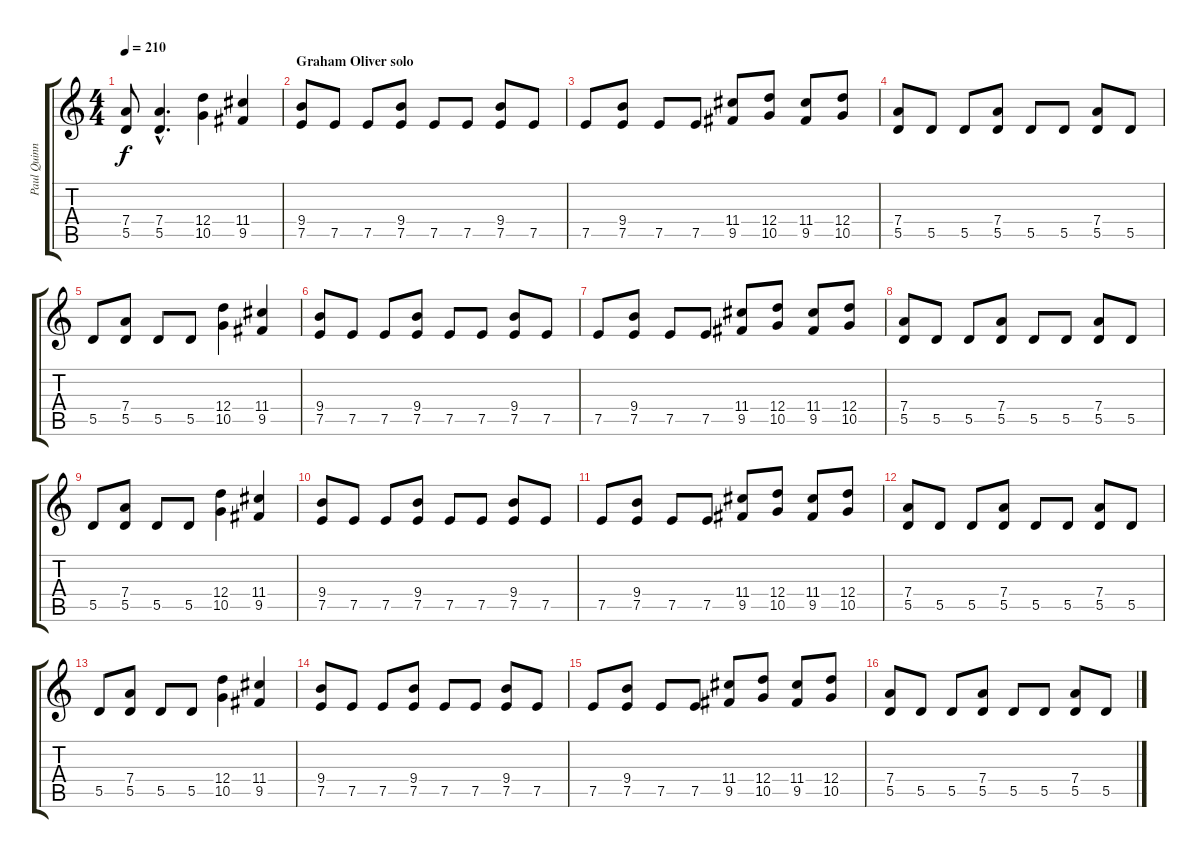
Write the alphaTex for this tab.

\track ("Paul Quinn" "Paul Quinn") {instrument distortionguitar}
\staff {score tabs}
\tuning (E4 B3 G3 D3 A2 E2) {hide}
\ts (4 4)
\tempo 210
\clef g2
\ks c
(7.4{t} 5.5{t}).8{dy f} (7.4{hac} 5.5{hac}).4{d} (12.4 10.5).4 (11.4 9.5).4 |
\section ("" "Graham Oliver solo")
(9.4 7.5).8 7.5.8 7.5.8 (9.4 7.5).8 7.5.8 7.5.8 (9.4 7.5).8 7.5.8 |
7.5.8 (9.4 7.5).8 7.5.8 7.5.8 (11.4 9.5).8 (12.4 10.5).8 (11.4 9.5).8 (12.4 10.5).8 |
(7.4 5.5).8 5.5.8 5.5.8 (7.4 5.5).8 5.5.8 5.5.8 (7.4 5.5).8 5.5.8 |
5.5.8 (7.4 5.5).8 5.5.8 5.5.8 (12.4 10.5).4 (11.4 9.5).4 |
(9.4 7.5).8 7.5.8 7.5.8 (9.4 7.5).8 7.5.8 7.5.8 (9.4 7.5).8 7.5.8 |
7.5.8 (9.4 7.5).8 7.5.8 7.5.8 (11.4 9.5).8 (12.4 10.5).8 (11.4 9.5).8 (12.4 10.5).8 |
(7.4 5.5).8 5.5.8 5.5.8 (7.4 5.5).8 5.5.8 5.5.8 (7.4 5.5).8 5.5.8 |
5.5.8 (7.4 5.5).8 5.5.8 5.5.8 (12.4 10.5).4 (11.4 9.5).4 |
(9.4 7.5).8 7.5.8 7.5.8 (9.4 7.5).8 7.5.8 7.5.8 (9.4 7.5).8 7.5.8 |
7.5.8 (9.4 7.5).8 7.5.8 7.5.8 (11.4 9.5).8 (12.4 10.5).8 (11.4 9.5).8 (12.4 10.5).8 |
(7.4 5.5).8 5.5.8 5.5.8 (7.4 5.5).8 5.5.8 5.5.8 (7.4 5.5).8 5.5.8 |
5.5.8 (7.4 5.5).8 5.5.8 5.5.8 (12.4 10.5).4 (11.4 9.5).4 |
(9.4 7.5).8 7.5.8 7.5.8 (9.4 7.5).8 7.5.8 7.5.8 (9.4 7.5).8 7.5.8 |
7.5.8 (9.4 7.5).8 7.5.8 7.5.8 (11.4 9.5).8 (12.4 10.5).8 (11.4 9.5).8 (12.4 10.5).8 |
(7.4 5.5).8 5.5.8 5.5.8 (7.4 5.5).8 5.5.8 5.5.8 (7.4 5.5).8 5.5.8
